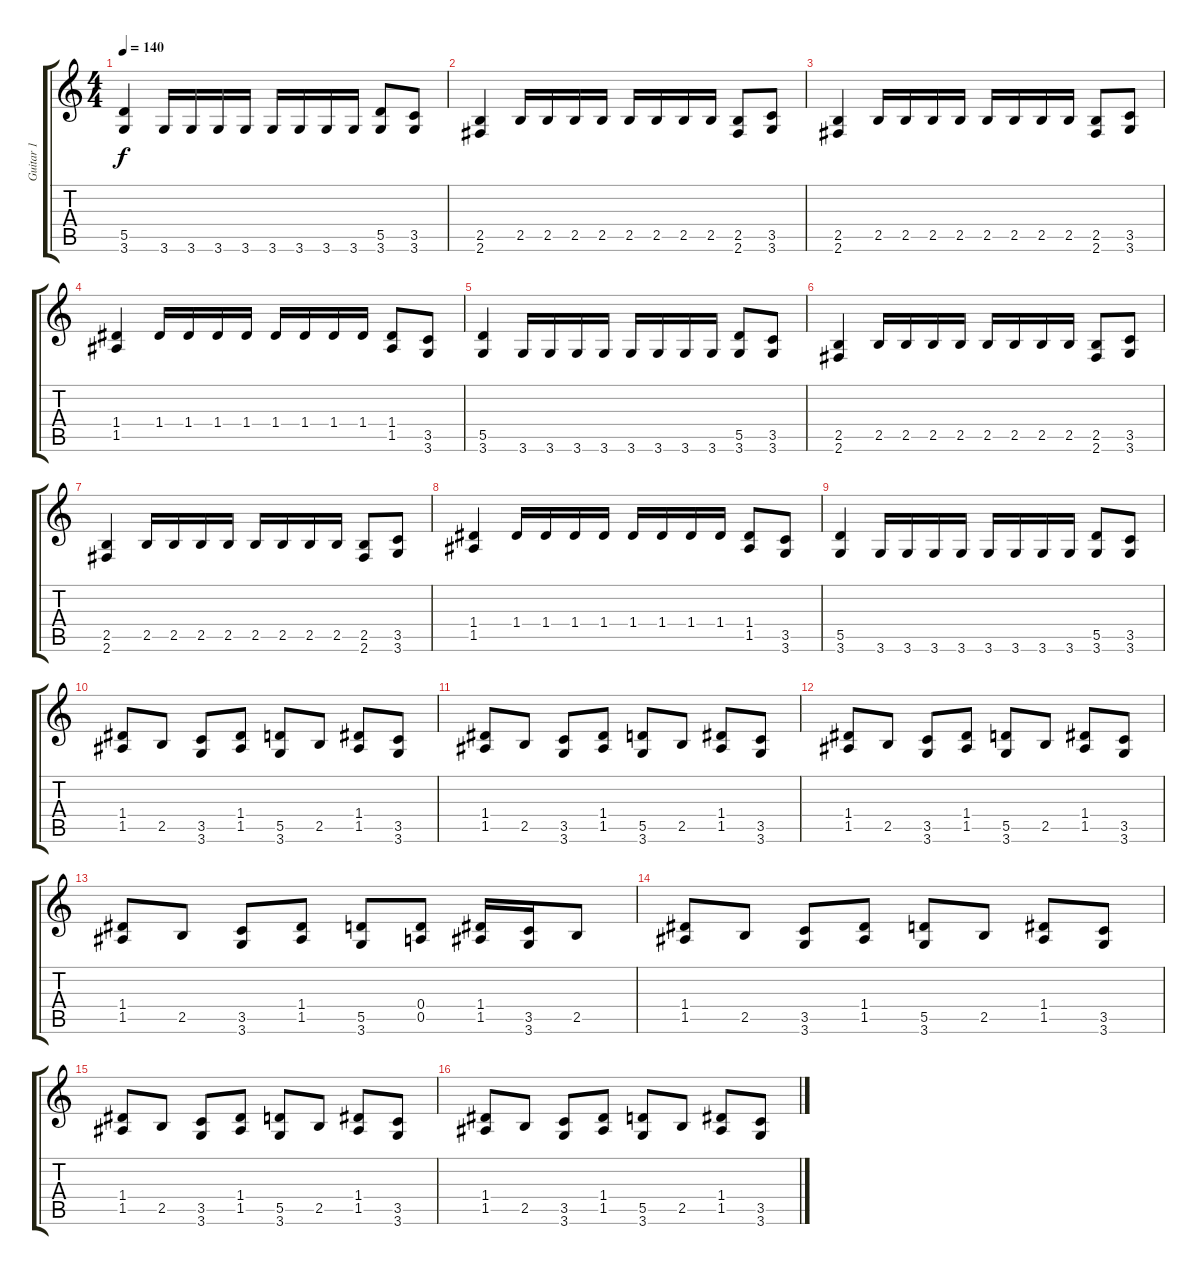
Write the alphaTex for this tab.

\track ("Guitar 1" "Guitar 1") {instrument distortionguitar}
\staff {score tabs}
\tuning (E4 B3 G3 D3 A2 E2) {hide}
\ts (4 4)
\tempo 140
\clef g2
\ks c
(5.5 3.6).4{dy f} 3.6.16 3.6.16 3.6.16 3.6.16 3.6.16 3.6.16 3.6.16 3.6.16 (5.5 3.6).8 (3.5 3.6).8 |
(2.5 2.6).4 2.5.16 2.5.16 2.5.16 2.5.16 2.5.16 2.5.16 2.5.16 2.5.16 (2.5 2.6).8 (3.5 3.6).8 |
(2.5 2.6).4 2.5.16 2.5.16 2.5.16 2.5.16 2.5.16 2.5.16 2.5.16 2.5.16 (2.5 2.6).8 (3.5 3.6).8 |
(1.4 1.5).4 1.4.16 1.4.16 1.4.16 1.4.16 1.4.16 1.4.16 1.4.16 1.4.16 (1.4 1.5).8 (3.5 3.6).8 |
(5.5 3.6).4 3.6.16 3.6.16 3.6.16 3.6.16 3.6.16 3.6.16 3.6.16 3.6.16 (5.5 3.6).8 (3.5 3.6).8 |
(2.5 2.6).4 2.5.16 2.5.16 2.5.16 2.5.16 2.5.16 2.5.16 2.5.16 2.5.16 (2.5 2.6).8 (3.5 3.6).8 |
(2.5 2.6).4 2.5.16 2.5.16 2.5.16 2.5.16 2.5.16 2.5.16 2.5.16 2.5.16 (2.5 2.6).8 (3.5 3.6).8 |
(1.4 1.5).4 1.4.16 1.4.16 1.4.16 1.4.16 1.4.16 1.4.16 1.4.16 1.4.16 (1.4 1.5).8 (3.5 3.6).8 |
(5.5 3.6).4 3.6.16 3.6.16 3.6.16 3.6.16 3.6.16 3.6.16 3.6.16 3.6.16 (5.5 3.6).8 (3.5 3.6).8 |
(1.4 1.5).8 2.5.8 (3.5 3.6).8 (1.4 1.5).8 (5.5 3.6).8 2.5.8 (1.4 1.5).8 (3.5 3.6).8 |
(1.4 1.5).8 2.5.8 (3.5 3.6).8 (1.4 1.5).8 (5.5 3.6).8 2.5.8 (1.4 1.5).8 (3.5 3.6).8 |
(1.4 1.5).8 2.5.8 (3.5 3.6).8 (1.4 1.5).8 (5.5 3.6).8 2.5.8 (1.4 1.5).8 (3.5 3.6).8 |
(1.4 1.5).8 2.5.8 (3.5 3.6).8 (1.4 1.5).8 (5.5 3.6).8 (0.4 0.5).8 (1.4 1.5).16 (3.5 3.6).16 2.5.8 |
(1.4 1.5).8 2.5.8 (3.5 3.6).8 (1.4 1.5).8 (5.5 3.6).8 2.5.8 (1.4 1.5).8 (3.5 3.6).8 |
(1.4 1.5).8 2.5.8 (3.5 3.6).8 (1.4 1.5).8 (5.5 3.6).8 2.5.8 (1.4 1.5).8 (3.5 3.6).8 |
(1.4 1.5).8 2.5.8 (3.5 3.6).8 (1.4 1.5).8 (5.5 3.6).8 2.5.8 (1.4 1.5).8 (3.5 3.6).8
